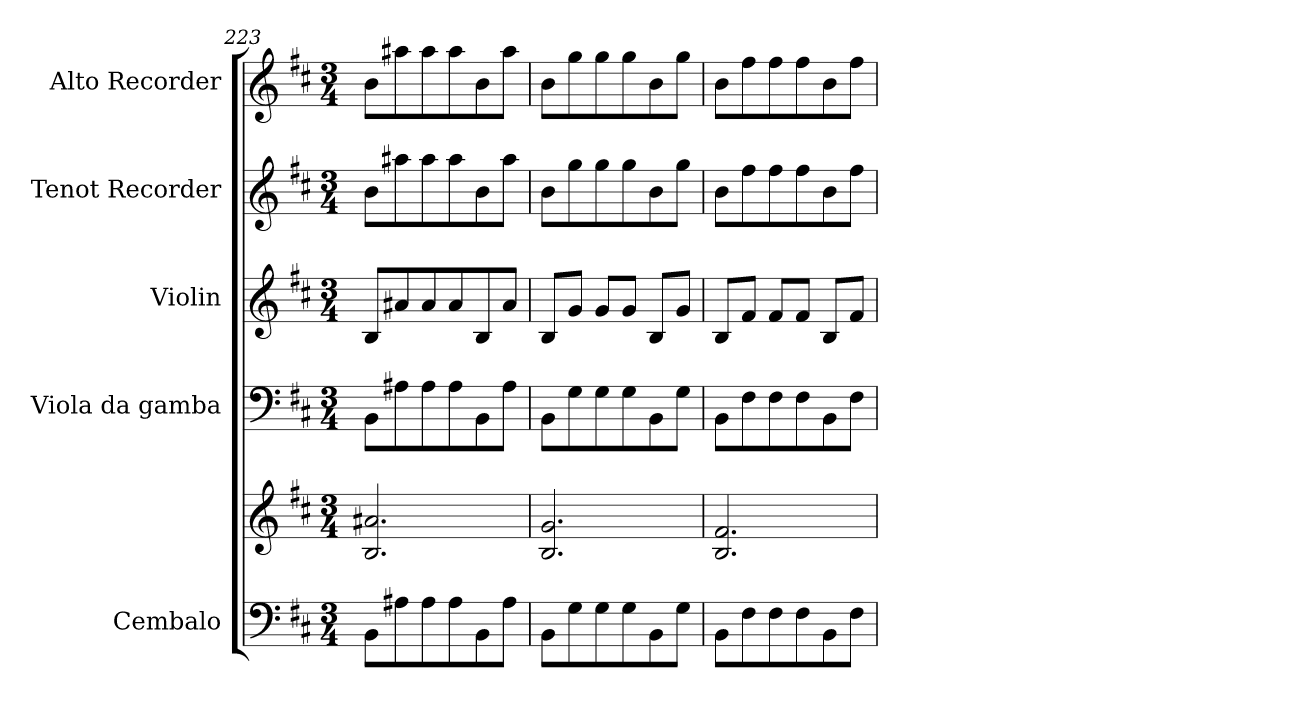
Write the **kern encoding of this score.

**kern	**kern	**kern	**kern	**kern	**kern
*part5	*part5	*part4	*part3	*part2	*part1
*staff6	*staff5	*staff4	*staff3	*staff2	*staff1
*I"Cembalo	*	*I"Viola da gamba	*I"Violin	*I"Tenot Recorder	*I"Alto Recorder
*	*	*I'Vla. d. g.	*I'Vln.	*I'T. Rec.	*I'A. Rec
*clefF4	*clefG2	*clefF4	*clefG2	*clefG2	*clefG2
*k[f#c#]	*k[f#c#]	*k[f#c#]	*k[f#c#]	*k[f#c#]	*k[f#c#]
*M3/4	*M3/4	*M3/4	*M3/4	*M3/4	*M3/4
=223	=223	=223	=223	=223	=223
8BB\L	2.B/ 2.a#X/	8BB\L	8B/L	8b\L	8b\L
8A#X\	.	8A#X\	8a#X/	8aa#X\	8aa#X\
8A#\	.	8A#\	8a#/	8aa#\	8aa#\
8A#\	.	8A#\	8a#/	8aa#\	8aa#\
8BB\	.	8BB\	8B/	8b\	8b\
8A#\J	.	8A#\J	8a#/J	8aa#\J	8aa#\J
=224	=224	=224	=224	=224	=224
8BB\L	2.B/ 2.g/	8BB\L	8B/L	8b\L	8b\L
8G\	.	8G\	8g/J	8gg\	8gg\
8G\	.	8G\	8g/L	8gg\	8gg\
8G\	.	8G\	8g/J	8gg\	8gg\
8BB\	.	8BB\	8B/L	8b\	8b\
8G\J	.	8G\J	8g/J	8gg\J	8gg\J
=225	=225	=225	=225	=225	=225
8BB\L	2.B/ 2.f#/	8BB\L	8B/L	8b\L	8b\L
8F#\	.	8F#\	8f#/J	8ff#\	8ff#\
8F#\	.	8F#\	8f#/L	8ff#\	8ff#\
8F#\	.	8F#\	8f#/J	8ff#\	8ff#\
8BB\	.	8BB\	8B/L	8b\	8b\
8F#\J	.	8F#\J	8f#/J	8ff#\J	8ff#\J
=	=	=	=	=	=
*-	*-	*-	*-	*-	*-
